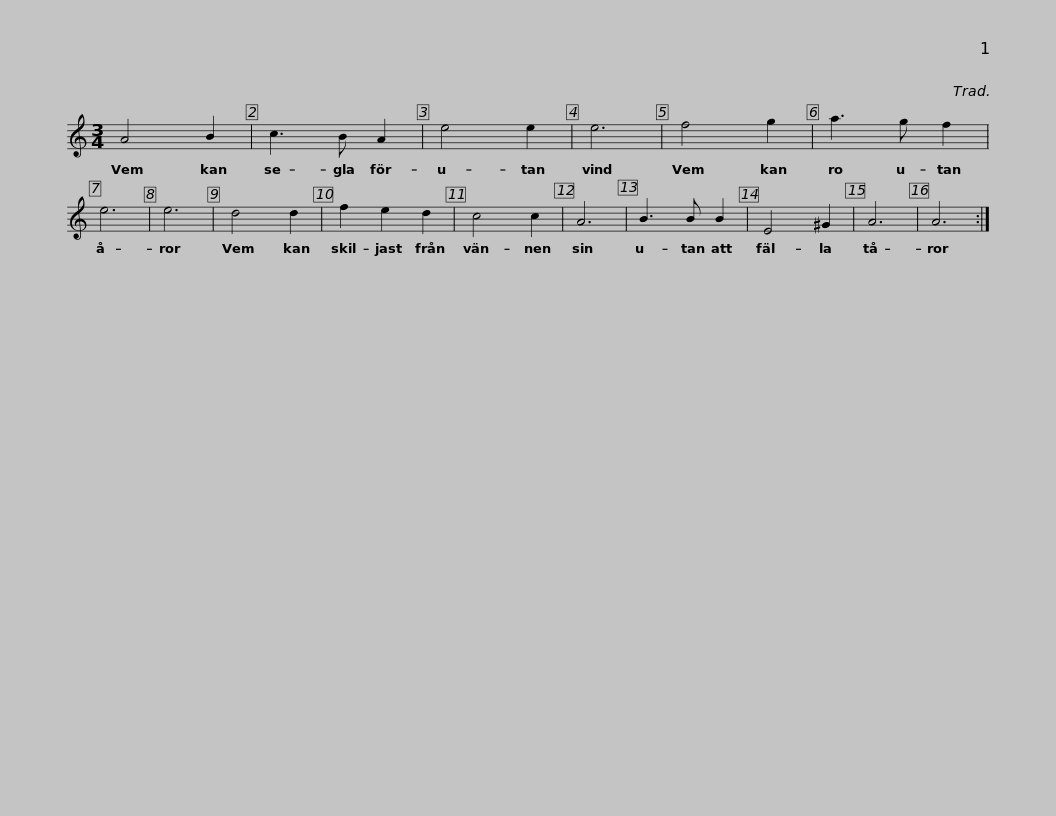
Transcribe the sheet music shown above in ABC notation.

X:1
L:1/8
M:3/4
I:linebreak $
K:C
V:1 treble
V:1
 A4 B2 | c3 B A2 | e4 e2 | e6 | f4 g2 | %5
 a3 g f2 | e6 | e6 |$ d4 d2 | f2 e2 d2 | %10
 c4 c2 | A6 | B3 B B2 | E4 ^G2 | A6 | %15
 A6 :| %16
